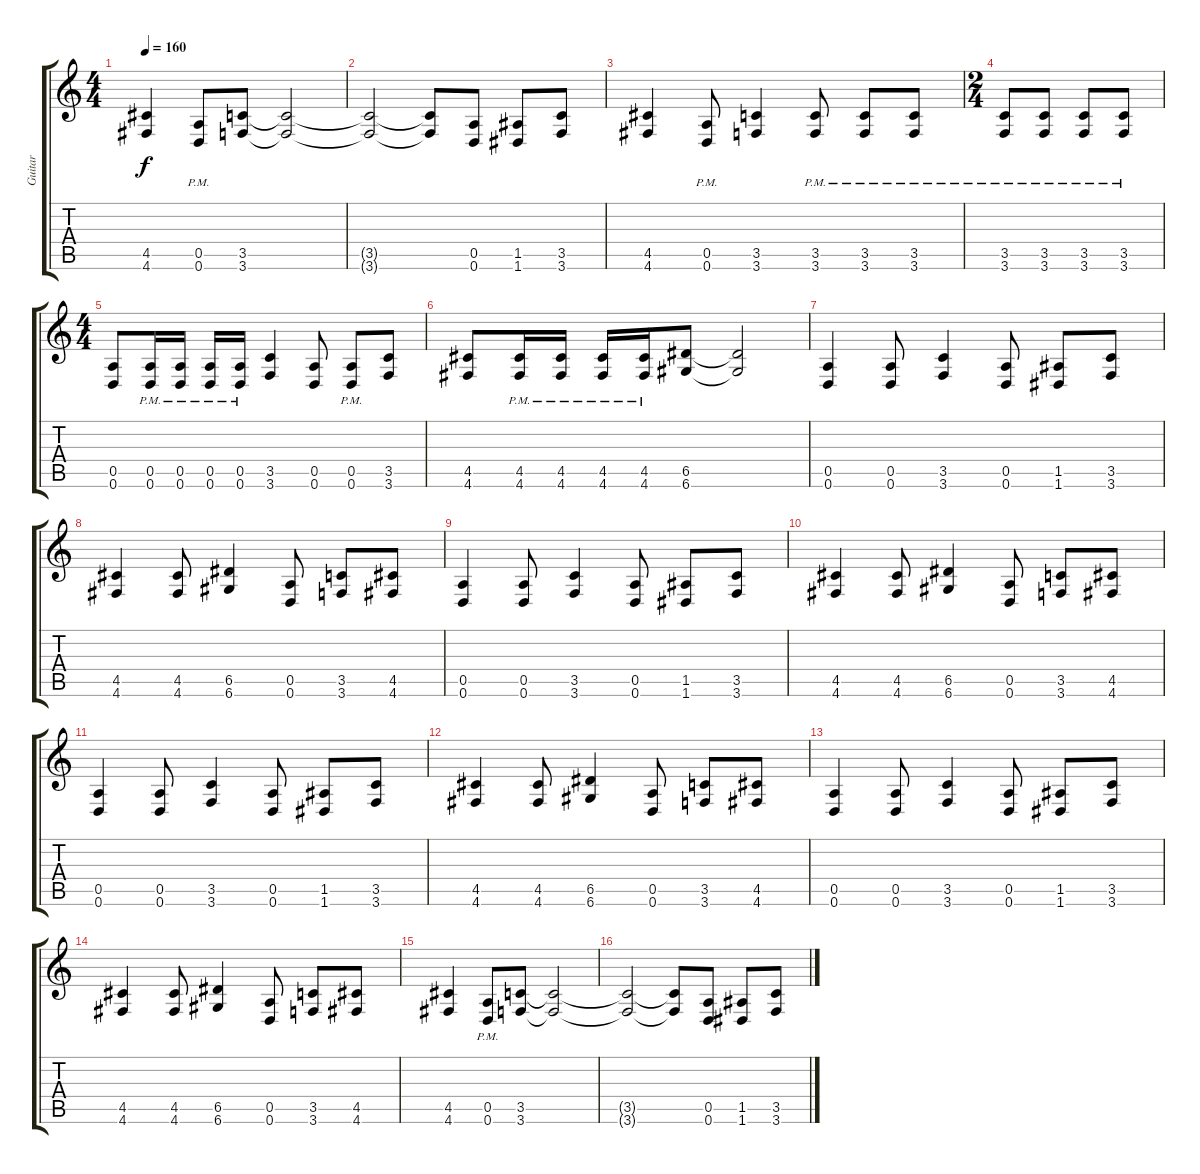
\track ("Guitar" "Guitar") {instrument distortionguitar}
\staff {score tabs}
\tuning (E4 B3 G3 D3 A2 D2) {hide}
\ts (4 4)
\tempo 160
\clef g2
\ks c
(4.5 4.6).4{dy f} (0.5{pm} 0.6{pm}).8 (3.5 3.6).8 (3.5{t} 3.6{t}).2 |
(3.5{t} 3.6{t}).2 (3.5{t} 3.6{t}).8 (0.5 0.6).8 (1.5 1.6).8 (3.5 3.6).8 |
(4.5 4.6).4 (0.5{pm} 0.6{pm}).8 (3.5 3.6).4 (3.5{pm} 3.6{pm}).8 (3.5{pm} 3.6{pm}).8 (3.5{pm} 3.6{pm}).8 |
\ts (2 4)
(3.5{pm} 3.6{pm}).8 (3.5{pm} 3.6{pm}).8 (3.5{pm} 3.6{pm}).8 (3.5{pm} 3.6{pm}).8 |
\ts (4 4)
(0.5 0.6).8 (0.5{pm} 0.6{pm}).16 (0.5{pm} 0.6{pm}).16 (0.5{pm} 0.6{pm}).16 (0.5{pm} 0.6{pm}).16 (3.5 3.6).4 (0.5 0.6).8 (0.5{pm} 0.6{pm}).8 (3.5 3.6).8 |
(4.5 4.6).8 (4.5{pm} 4.6{pm}).16 (4.5{pm} 4.6{pm}).16 (4.5{pm} 4.6{pm}).16 (4.5{pm} 4.6{pm}).16 (6.5 6.6).8 (6.5{t} 6.6{t}).2 |
(0.5 0.6).4 (0.5 0.6).8 (3.5 3.6).4 (0.5 0.6).8 (1.5 1.6).8 (3.5 3.6).8 |
(4.5 4.6).4 (4.5 4.6).8 (6.5 6.6).4 (0.5 0.6).8 (3.5 3.6).8 (4.5 4.6).8 |
(0.5 0.6).4 (0.5 0.6).8 (3.5 3.6).4 (0.5 0.6).8 (1.5 1.6).8 (3.5 3.6).8 |
(4.5 4.6).4 (4.5 4.6).8 (6.5 6.6).4 (0.5 0.6).8 (3.5 3.6).8 (4.5 4.6).8 |
(0.5 0.6).4 (0.5 0.6).8 (3.5 3.6).4 (0.5 0.6).8 (1.5 1.6).8 (3.5 3.6).8 |
(4.5 4.6).4 (4.5 4.6).8 (6.5 6.6).4 (0.5 0.6).8 (3.5 3.6).8 (4.5 4.6).8 |
(0.5 0.6).4 (0.5 0.6).8 (3.5 3.6).4 (0.5 0.6).8 (1.5 1.6).8 (3.5 3.6).8 |
(4.5 4.6).4 (4.5 4.6).8 (6.5 6.6).4 (0.5 0.6).8 (3.5 3.6).8 (4.5 4.6).8 |
(4.5 4.6).4 (0.5{pm} 0.6{pm}).8 (3.5 3.6).8 (3.5{t} 3.6{t}).2 |
(3.5{t} 3.6{t}).2 (3.5{t} 3.6{t}).8 (0.5 0.6).8 (1.5 1.6).8 (3.5 3.6).8
